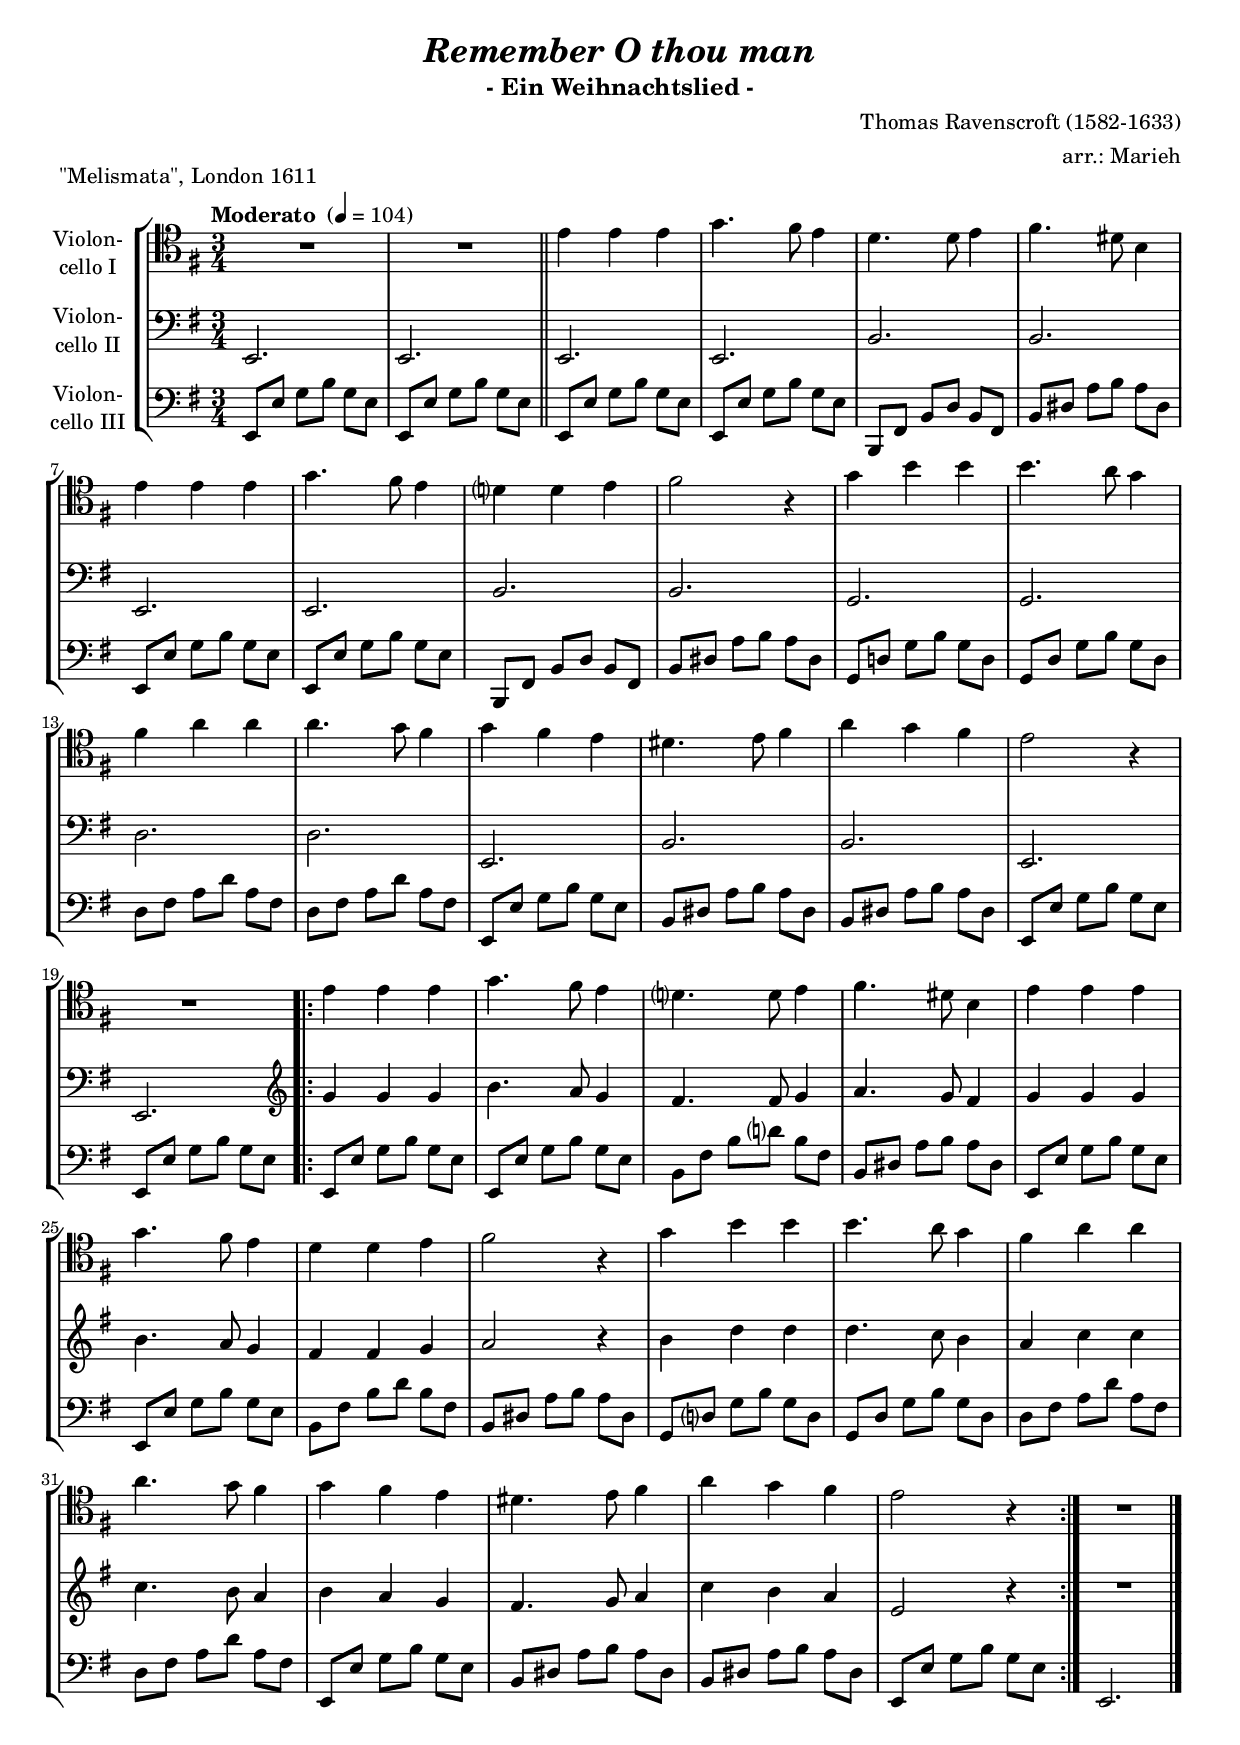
\version "2.18.2"
\include "deutsch.ly"

#(set-global-staff-size 18.5)

\header {
  title     = \markup \bold \italic "Remember O thou man"
  subtitle  = "- Ein Weihnachtslied -"
  composer  = "Thomas Ravenscroft (1582-1633)"
  arranger  = "arr.: Marieh"
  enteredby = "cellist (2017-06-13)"
  piece     = "\"Melismata\", London 1611"
}

voiceconsts = {
  \key e \minor
  \time 3/4
  \clef "bass"
%  \numericTimeSignature
  \compressFullBarRests
  % Set default beaming for all staves
  \set Timing.beamExceptions = #'()
  \set Timing.baseMoment     = #(ly:make-moment 1 4)
  \set Timing.beatStructure  = #'(1 1 1)
  \tempo "Moderato " 4=104
}

mifl = "flute"
miob = "oboe"
mist = "string ensemble 1"
miba = "bassoon"
%miba = "harpsichord"
milo = "drawbar organ"


va = \relative c' {
  \voiceconsts
  \clef "tenor"
  
  R2.*2 \bar "||"
  e4 e e
  g4. fis8 e4
  d4. d8 e4
  fis4. dis8 h4

  e e e
  g4. fis8 e4
  d? d e
  fis2 r4
  g h h
  h4. a8 g4
  fis a a

  a4. g8 fis4
  g fis e
  dis4. e8 fis4
  a g fis
  e2 r4
  R2.
  \repeat volta 2 {
    e4 e e
    g4. fis8 e4
    d?4. d8 e4
    fis4. dis8 h4
    e e e
    g4. fis8 e4

    d d e
    fis2 r4
    g h h
    h4. a8 g4
    fis a a
    a4. g8 fis4

    g fis e
    dis4. e8 fis4
    a g fis
    e2 r4
  }
  R2. \bar "|."
}

vb = \relative c, {
  \voiceconsts

  e2.
  e \bar "||"
  e
  e
  h'
  h

  e,
  e
  h'
  h
  g
  g
  d'

  d
  e,
  h'
  h
  e,
  e \clef "treble"
  
  \repeat volta 2 {
    g''4 g g
    h4. a8 g4
    fis4. fis8 g4
    a4. g8 fis4
    g g g
    h4. a8 g4

    fis fis g
    a2 r4
    h d d
    d4. c8 h4
    a c c
    c4. h8 a4

    h a g
    fis4. g8 a4
    c h a
    e2 r4
  }
  R2. \bar "|."
}

vc = \relative c, {
  \voiceconsts

  e8 e' g h g e
  e, e' g h g e \bar "||"
  e,  e' g h g e
  e,  e' g h g e
  h, fis' h d h fis
  h dis a' h a dis,

  e,  e' g h g e
  e,  e' g h g e
  h, fis' h d h fis
  h dis a' h a dis,
  g, d'! g h g d
  g, d' g h g d
  d fis a d a fis
  
  d fis a d a fis
  e,  e' g h g e
  h dis a' h a dis,
  h dis a' h a dis,
  e,  e' g h g e
  e,  e' g h g e
  
  \repeat volta 2 {
    e,  e' g h g e
    e,  e' g h g e
    h fis' h d? h fis
    h, dis a' h a dis,
    e,  e' g h g e
    e,  e' g h g e

    h fis' h d h fis
    h, dis a' h a dis,
    g, d'? g h g d
    g, d' g h g d
    d fis a d a fis
    d fis a d a fis

    e, e' g h g e
    h dis a' h a dis,
    h dis a' h a dis,
    e, e' g h g e
  }
  e,2. \bar "|."
}


music = \new StaffGroup <<
      \new Staff {
	\set Staff.midiInstrument = \mist
	\set Staff.instrumentName = \markup \center-column { "Violon-" "cello I" }
	\transpose e e { \va }
      }

      \new Staff {
	\set Staff.midiInstrument = \mist
	\set Staff.instrumentName = \markup \center-column { "Violon-" "cello II" }
	\transpose e e { \vb }
      }

      \new Staff {
	\set Staff.midiInstrument = \miba
	\set Staff.instrumentName = \markup \center-column { "Violon-" "cello III" }
	\transpose e e { \vc }
      }
>>

\book {
  \score {
    \music
    \layout {}
  }

  \score {
    \unfoldRepeats \music

    \midi {
      \context {
        \Score
      }
    }
  }
}
